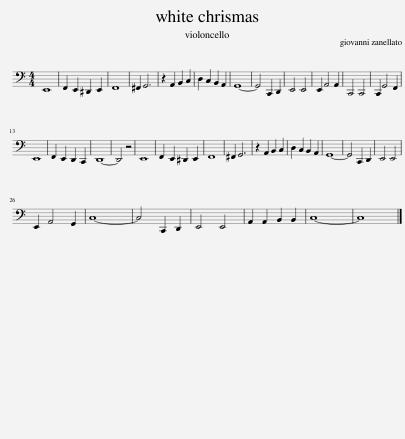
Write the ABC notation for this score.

X:1
L:1/8
M:4/4
I:linebreak $
K:C
V:1 bass
V:1
 E,,8 | F,,2 E,,2 ^D,,2 E,,2 | F,,8 | ^F,,2 G,,6 | z2 A,,2 B,,2 C,2 | %5
 D,2 C,2 B,,2 A,,2 | G,,8- | G,,4 C,,2 D,,2 | E,,4 E,,4 | E,,2 A,,4 A,,2 | %10
 C,,4 C,,4 | C,,2 G,,4 F,,2 |$ E,,8 | F,,2 E,,2 D,,2 C,,2 | D,,8- | %15
 D,,4 z4 | E,,8 | F,,2 E,,2 ^D,,2 E,,2 | F,,8 | ^F,,2 G,,6 | %20
 z2 A,,2 B,,2 C,2 | D,2 C,2 B,,2 A,,2 | G,,8- | G,,4 C,,2 D,,2 | E,,4 E,,4 |$ %25
 E,,2 A,,4 G,,2 | C,8- | C,4 C,,2 D,,2 | E,,4 E,,4 | A,,2 A,,2 B,,2 B,,2 | %30
 C,8- | C,8 |] %32
